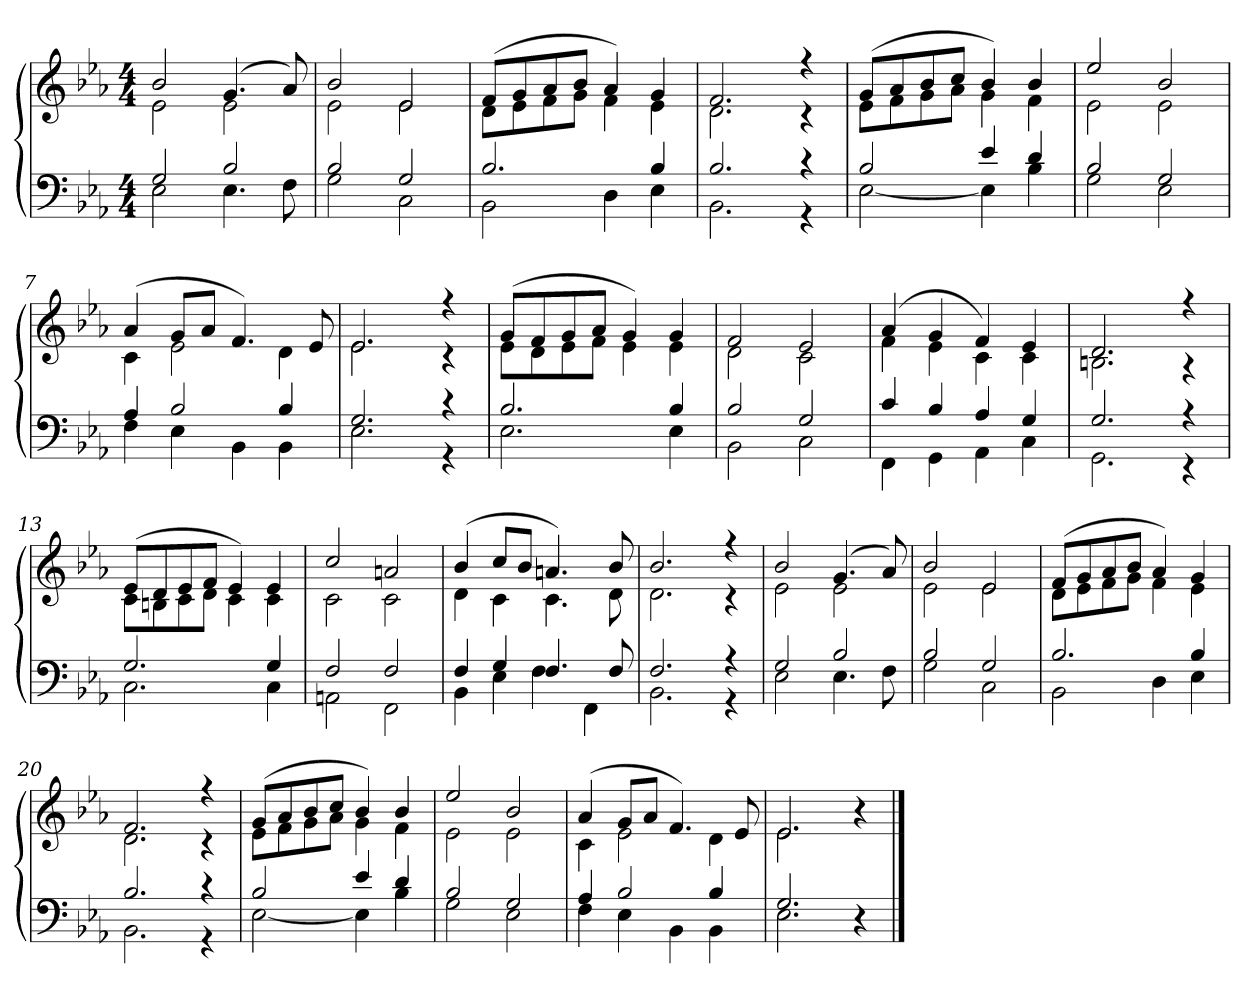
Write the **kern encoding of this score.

**kern	**kern
*part1	*part1
*staff2	*staff1
*clefF4	*clefG2
*k[b-e-a-]	*k[b-e-a-]
*E-:	*E-:
*M4/4	*M4/4
=1	=1
*^	*^
2G	2E-	2b-	2e-
2B-	4.E-	(4.g	2e-
.	8F	8a-)	.
=2	=2	=2	=2
2B-	2G	2b-	2e-
2G	2C	2e-	2e-
=3	=3	=3	=3
2.B-	2BB-	(8fL	8dL
.	.	8g	8e-
.	.	8a-	8f
.	.	8b-J	8gJ
.	4D	4a-)	4f
4B-	4E-	4g	4e-
=4	=4	=4	=4
2.B-	2.BB-	2.f	2.d
4r	4r	4r	4r
=5	=5	=5	=5
2B-	[2E-	(8gL	8e-L
.	.	8a-	8f
.	.	8b-	8g
.	.	8ccJ	8a-J
4e-	4E-]	4b-)	4g
4d	4B-	4b-	4f
=6	=6	=6	=6
2B-	2G	2ee-	2e-
2G	2E-	2b-	2e-
=7	=7	=7	=7
4A-	4F	(4a-	4c
2B-	4E-	8gL	2e-
.	.	8a-J	.
.	4BB-	4.f)	.
4B-	4BB-	.	4d
.	.	8e-	.
=8	=8	=8	=8
2.G	2.E-	2.e-	2.e-
4r	4r	4r	4r
=9	=9	=9	=9
2.B-	2.E-	(8gL	8e-L
.	.	8f	8d
.	.	8g	8e-
.	.	8a-J	8fJ
.	.	4g)	4e-
4B-	4E-	4g	4e-
=10	=10	=10	=10
2B-	2BB-	2f	2d
2G	2C	2e-	2c
=11	=11	=11	=11
4c	4FF	(4a-	4f
4B-	4GG	4g	4e-
4A-	4AA-	4f)	4c
4G	4C	4e-	4c
=12	=12	=12	=12
2.G	2.GG	2.d	2.Bn
4r	4r	4r	4r
=13	=13	=13	=13
2.G	2.C	(8e-L	8cL
.	.	8d	8Bn
.	.	8e-	8c
.	.	8fJ	8dJ
.	.	4e-)	4c
4G	4C	4e-	4c
=14	=14	=14	=14
2F	2AAn	2cc	2c
2F	2FF	2an	2c
=15	=15	=15	=15
4F	4BB-	(4b-	4d
4G	4E-	8ccL	4c
.	.	8b-J	.
4.F	4F	4.an)	4.c
.	4FF	.	.
8F	.	8b-	8d
=16	=16	=16	=16
2.F	2.BB-	2.b-	2.d
4r	4r	4r	4r
=17	=17	=17	=17
2G	2E-	2b-	2e-
2B-	4.E-	(4.g	2e-
.	8F	8a-)	.
=18	=18	=18	=18
2B-	2G	2b-	2e-
2G	2C	2e-	2e-
=19	=19	=19	=19
2.B-	2BB-	(8fL	8dL
.	.	8g	8e-
.	.	8a-	8f
.	.	8b-J	8gJ
.	4D	4a-)	4f
4B-	4E-	4g	4e-
=20	=20	=20	=20
2.B-	2.BB-	2.f	2.d
4r	4r	4r	4r
=21	=21	=21	=21
2B-	[2E-	(8gL	8e-L
.	.	8a-	8f
.	.	8b-	8g
.	.	8ccJ	8a-J
4e-	4E-]	4b-)	4g
4d	4B-	4b-	4f
=22	=22	=22	=22
2B-	2G	2ee-	2e-
2G	2E-	2b-	2e-
=23	=23	=23	=23
4A-	4F	(4a-	4c
2B-	4E-	8gL	2e-
.	.	8a-J	.
.	4BB-	4.f)	.
4B-	4BB-	.	4d
.	.	8e-	.
=24	=24	=24	=24
2.G	2.E-	2.e-	2.e-
4r	4ryy	4r	4ryy
*v	*v	*	*
*	*v	*v
==	==
*-	*-
